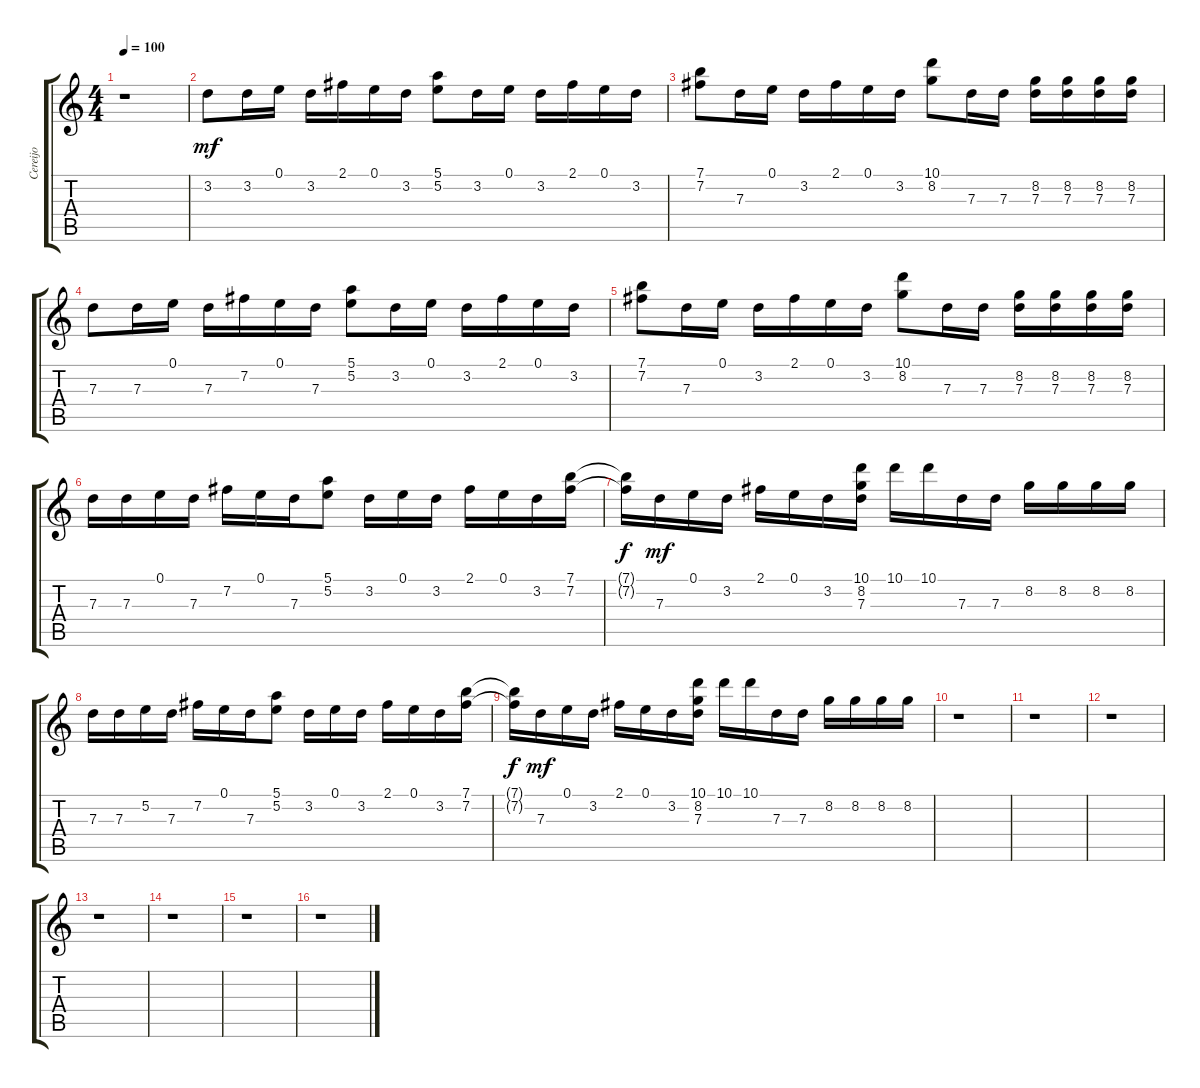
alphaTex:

\track ("Cereijo" "Cereijo") {instrument overdrivenguitar}
\staff {score tabs}
\tuning (E4 B3 G3 D3 A2 E2) {hide}
\ts (4 4)
\tempo 100
\clef g2
\ks c
r.1{dy mf instrument overdrivenguitar} |
3.2.8 3.2.16 0.1.16 3.2.16 2.1.16 0.1.16 3.2.16 (5.1 5.2).8 3.2.16 0.1.16 3.2.16 2.1.16 0.1.16 3.2.16 |
(7.1 7.2).8 7.3.16 0.1.16 3.2.16 2.1.16 0.1.16 3.2.16 (10.1 8.2).8 7.3.16 7.3.16 (8.2 7.3).16 (8.2 7.3).16 (8.2 7.3).16 (8.2 7.3).16 |
7.3.8 7.3.16 0.1.16 7.3.16 7.2.16 0.1.16 7.3.16 (5.1 5.2).8 3.2.16 0.1.16 3.2.16 2.1.16 0.1.16 3.2.16 |
(7.1 7.2).8 7.3.16 0.1.16 3.2.16 2.1.16 0.1.16 3.2.16 (10.1 8.2).8 7.3.16 7.3.16 (8.2 7.3).16 (8.2 7.3).16 (8.2 7.3).16 (8.2 7.3).16 |
7.3.16 7.3.16 0.1.16 7.3.16 7.2.16 0.1.16 7.3.16 (5.1 5.2).8 3.2.16 0.1.16 3.2.16 2.1.16 0.1.16 3.2.16 (7.1 7.2).16 |
(7.1{t} 7.2{t}).16{dy f} 7.3.16{dy mf} 0.1.16 3.2.16 2.1.16 0.1.16 3.2.16 (10.1 8.2 7.3).16 10.1.16 10.1.16 7.3.16 7.3.16 8.2.16 8.2.16 8.2.16 8.2.16 |
7.3.16 7.3.16 5.2.16 7.3.16 7.2.16 0.1.16 7.3.16 (5.1 5.2).8 3.2.16 0.1.16 3.2.16 2.1.16 0.1.16 3.2.16 (7.1 7.2).16 |
(7.1{t} 7.2{t}).16{dy f} 7.3.16{dy mf} 0.1.16 3.2.16 2.1.16 0.1.16 3.2.16 (10.1 8.2 7.3).16 10.1.16 10.1.16 7.3.16 7.3.16 8.2.16 8.2.16 8.2.16 8.2.16 |
r.1 |
r.1 |
r.1 |
r.1 |
r.1 |
r.1 |
r.1
